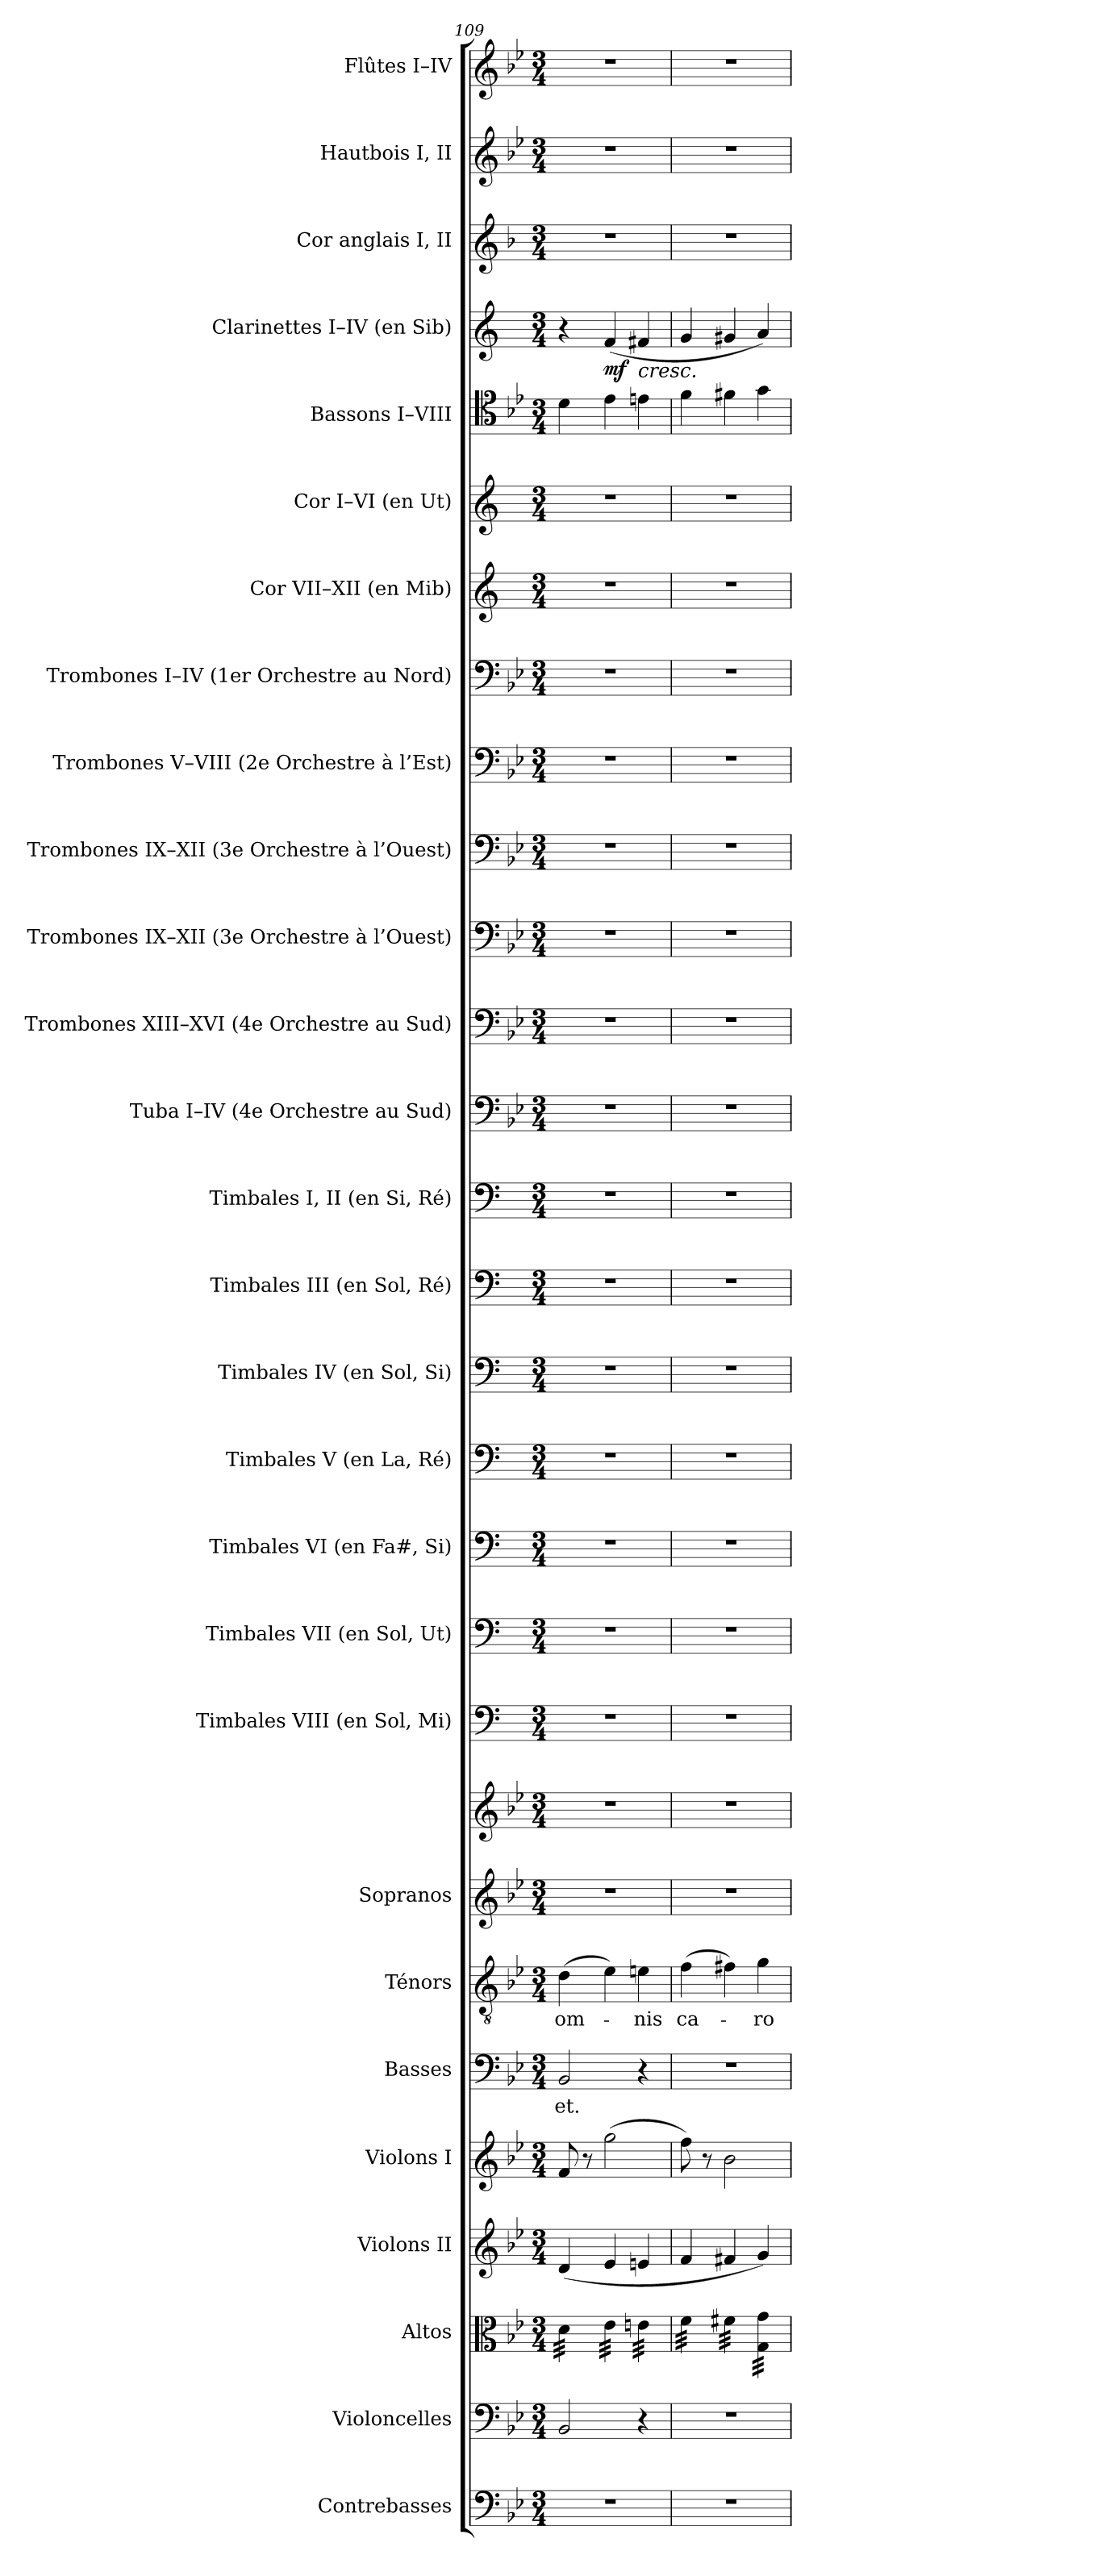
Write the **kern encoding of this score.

**kern	**kern	**kern	**kern	**kern	**kern	**text	**kern	**text	**kern	**kern	**kern	**kern	**kern	**kern	**kern	**kern	**kern	**kern	**kern	**kern	**kern	**kern	**kern	**kern	**kern	**kern	**kern	**dynam	**kern	**kern	**kern
*part28	*part27	*part26	*part25	*part24	*part23	*part23	*part22	*part22	*part21	*part21	*part20	*part19	*part18	*part17	*part16	*part15	*part14	*part13	*part12	*part11	*part10	*part9	*part8	*part7	*part6	*part5	*part4	*part4	*part3	*part2	*part1
*staff29	*staff28	*staff27	*staff26	*staff25	*staff24	*staff24	*staff23	*staff23	*staff22	*staff21	*staff20	*staff19	*staff18	*staff17	*staff16	*staff15	*staff14	*staff13	*staff12	*staff11	*staff10	*staff9	*staff8	*staff7	*staff6	*staff5	*staff4	*staff4	*staff3	*staff2	*staff1
*I"Contrebasses	*I"Violoncelles	*I"Altos	*I"Violons II	*I"Violons I	*I"Basses	*	*I"Ténors	*	*I"Sopranos	*	*I"Timbales VIII (en Sol, Mi)	*I"Timbales VII (en Sol, Ut)	*I"Timbales VI (en Fa#, Si)	*I"Timbales V (en La, Ré)	*I"Timbales IV (en Sol, Si)	*I"Timbales III (en Sol, Ré)	*I"Timbales I, II (en Si, Ré)	*I"Tuba I–IV (4e Orchestre au Sud)	*I"Trombones XIII–XVI (4e Orchestre au Sud)	*I"Trombones IX–XII (3e Orchestre à l’Ouest)	*I"Trombones IX–XII (3e Orchestre à l’Ouest)	*I"Trombones V–VIII (2e Orchestre à l’Est)	*I"Trombones I–IV (1er Orchestre au Nord)	*I"Cor VII–XII (en Mib)	*I"Cor I–VI (en Ut)	*I"Bassons I–VIII	*I"Clarinettes I–IV (en Sib)	*	*I"Cor anglais I, II	*I"Hautbois I, II	*I"Flûtes I–IV
*I'Cb.	*I'Vlles	*I'Altos	*I'Vns II	*I'Vns I	*I'Basses	*	*I'Tén.	*	*I'Sopr.	*	*I'VIII	*I'VII	*I'VI	*I'Timb.  V	*I'IV	*I'III	*I'I, II	*I'Tb.	*I'4e Orchestre	*	*I'Trb.  3e Orchestre	*I'2e Orchestre	*I'1er Orchestre	*I'Cor (Mib)	*I'Cor (Ut)	*I'Bns	*I'Cl. (Sib)	*	*I'C. a.	*I'Hb.	*I'Fl.
*clefF4	*clefF4	*clefC3	*clefG2	*clefG2	*clefF4	*	*clefGv2	*	*clefG2	*clefG2	*clefF4	*clefF4	*clefF4	*clefF4	*clefF4	*clefF4	*clefF4	*clefF4	*clefF4	*clefF4	*clefF4	*clefF4	*clefF4	*clefG2	*clefG2	*clefC4	*clefG2	*	*clefG2	*clefG2	*clefG2
*ITrd7c12	*	*	*	*	*	*	*ITrd7c12	*	*	*	*	*	*	*	*	*	*	*	*	*	*	*	*	*ITrd5c9	*ITrd7c12	*	*ITrd1c2	*	*ITrd4c7	*	*
*k[b-e-]	*k[b-e-]	*k[b-e-]	*k[b-e-]	*k[b-e-]	*k[b-e-]	*	*k[b-e-]	*	*k[b-e-]	*k[b-e-]	*k[]	*k[]	*k[]	*k[]	*k[]	*k[]	*k[]	*k[b-e-]	*k[b-e-]	*k[b-e-]	*k[b-e-]	*k[b-e-]	*k[b-e-]	*k[b-e-a-]	*k[]	*k[b-e-]	*k[b-e-]	*	*k[b-e-]	*k[b-e-]	*k[b-e-]
*B-:	*B-:	*B-:	*B-:	*B-:	*B-:	*	*B-:	*	*B-:	*B-:	*C:	*C:	*C:	*C:	*C:	*C:	*C:	*B-:	*B-:	*B-:	*B-:	*B-:	*B-:	*E-:	*C:	*B-:	*B-:	*	*B-:	*B-:	*B-:
*M3/4	*M3/4	*M3/4	*M3/4	*M3/4	*M3/4	*	*M3/4	*	*M3/4	*M3/4	*M3/4	*M3/4	*M3/4	*M3/4	*M3/4	*M3/4	*M3/4	*M3/4	*M3/4	*M3/4	*M3/4	*M3/4	*M3/4	*M3/4	*M3/4	*M3/4	*M3/4	*	*M3/4	*M3/4	*M3/4
=109	=109	=109	=109	=109	=109	=109	=109	=109	=109	=109	=109	=109	=109	=109	=109	=109	=109	=109	=109	=109	=109	=109	=109	=109	=109	=109	=109	=109	=109	=109	=109
!LO:N:vis=1	!	!	!	!	!	!	!	!	!	!	!	!	!	!	!	!	!	!	!	!	!	!	!	!	!	!	!	!	!	!	!
!	!	!	!	!	!	!LO:LY:b:color=#000000	!	!	!	!	!	!	!	!	!	!	!	!	!	!	!	!	!	!	!	!	!	!	!	!	!
!	!	!	!	!	!	!	!	!LO:LY:b:color=#000000	!LO:N:vis=1	!LO:N:vis=1	!LO:N:vis=1	!LO:N:vis=1	!LO:N:vis=1	!LO:N:vis=1	!LO:N:vis=1	!LO:N:vis=1	!LO:N:vis=1	!LO:N:vis=1	!LO:N:vis=1	!LO:N:vis=1	!LO:N:vis=1	!LO:N:vis=1	!LO:N:vis=1	!LO:N:vis=1	!LO:N:vis=1	!	!	!	!LO:N:vis=1	!LO:N:vis=1	!LO:N:vis=1
*	*	*tremolo	*	*	*	*	*	*	*	*	*	*	*	*	*	*	*	*	*	*	*	*	*	*	*	*	*	*	*	*	*
2.r	2BB-i/	32di\LLL	(4di/	8fi/	2BB-i/	-et.	(4Di\	om-	2.r	2.r	2.r	2.r	2.r	2.r	2.r	2.r	2.r	2.r	2.r	2.r	2.r	2.r	2.r	2.r	2.r	4di\	4r	.	2.r	2.r	2.r
.	.	32di\	.	.	.	.	.	.	.	.	.	.	.	.	.	.	.	.	.	.	.	.	.	.	.	.	.	.	.	.	.
.	.	32di\	.	.	.	.	.	.	.	.	.	.	.	.	.	.	.	.	.	.	.	.	.	.	.	.	.	.	.	.	.
.	.	32di\	.	.	.	.	.	.	.	.	.	.	.	.	.	.	.	.	.	.	.	.	.	.	.	.	.	.	.	.	.
.	.	32di\	.	8r	.	.	.	.	.	.	.	.	.	.	.	.	.	.	.	.	.	.	.	.	.	.	.	.	.	.	.
.	.	32di\	.	.	.	.	.	.	.	.	.	.	.	.	.	.	.	.	.	.	.	.	.	.	.	.	.	.	.	.	.
.	.	32di\	.	.	.	.	.	.	.	.	.	.	.	.	.	.	.	.	.	.	.	.	.	.	.	.	.	.	.	.	.
.	.	32di\JJJ	.	.	.	.	.	.	.	.	.	.	.	.	.	.	.	.	.	.	.	.	.	.	.	.	.	.	.	.	.
.	.	32e-i\LLL	4e-i/	(2ggi\	.	.	4E-i\)	.	.	.	.	.	.	.	.	.	.	.	.	.	.	.	.	.	.	4e-i\	(4e-i/	mf	.	.	.
.	.	32e-i\	.	.	.	.	.	.	.	.	.	.	.	.	.	.	.	.	.	.	.	.	.	.	.	.	.	.	.	.	.
.	.	32e-i\	.	.	.	.	.	.	.	.	.	.	.	.	.	.	.	.	.	.	.	.	.	.	.	.	.	.	.	.	.
.	.	32e-i\	.	.	.	.	.	.	.	.	.	.	.	.	.	.	.	.	.	.	.	.	.	.	.	.	.	.	.	.	.
.	.	32e-i\	.	.	.	.	.	.	.	.	.	.	.	.	.	.	.	.	.	.	.	.	.	.	.	.	.	.	.	.	.
.	.	32e-i\	.	.	.	.	.	.	.	.	.	.	.	.	.	.	.	.	.	.	.	.	.	.	.	.	.	.	.	.	.
.	.	32e-i\	.	.	.	.	.	.	.	.	.	.	.	.	.	.	.	.	.	.	.	.	.	.	.	.	.	.	.	.	.
.	.	32e-i\JJJ	.	.	.	.	.	.	.	.	.	.	.	.	.	.	.	.	.	.	.	.	.	.	.	.	.	.	.	.	.
!	!	!	!	!	!	!	!	!	!	!	!	!	!	!	!	!	!	!	!	!	!	!	!	!	!	!	!LO:TX:b:i:t=cresc.	!	!	!	!
!	!	!	!	!	!	!	!	!LO:LY:b:color=#000000	!	!	!	!	!	!	!	!	!	!	!	!	!	!	!	!	!	!	!	!	!	!	!
.	4r	32eni\LLL	4eni/	.	4r	.	4Eni\	-nis	.	.	.	.	.	.	.	.	.	.	.	.	.	.	.	.	.	4eni\	4eni/	.	.	.	.
.	.	32eni\	.	.	.	.	.	.	.	.	.	.	.	.	.	.	.	.	.	.	.	.	.	.	.	.	.	.	.	.	.
.	.	32eni\	.	.	.	.	.	.	.	.	.	.	.	.	.	.	.	.	.	.	.	.	.	.	.	.	.	.	.	.	.
.	.	32eni\	.	.	.	.	.	.	.	.	.	.	.	.	.	.	.	.	.	.	.	.	.	.	.	.	.	.	.	.	.
.	.	32eni\	.	.	.	.	.	.	.	.	.	.	.	.	.	.	.	.	.	.	.	.	.	.	.	.	.	.	.	.	.
.	.	32eni\	.	.	.	.	.	.	.	.	.	.	.	.	.	.	.	.	.	.	.	.	.	.	.	.	.	.	.	.	.
.	.	32eni\	.	.	.	.	.	.	.	.	.	.	.	.	.	.	.	.	.	.	.	.	.	.	.	.	.	.	.	.	.
.	.	32eni\JJJ	.	.	.	.	.	.	.	.	.	.	.	.	.	.	.	.	.	.	.	.	.	.	.	.	.	.	.	.	.
=110	=110	=110	=110	=110	=110	=110	=110	=110	=110	=110	=110	=110	=110	=110	=110	=110	=110	=110	=110	=110	=110	=110	=110	=110	=110	=110	=110	=110	=110	=110	=110
!LO:N:vis=1	!LO:N:vis=1	!	!	!	!LO:N:vis=1	!	!	!	!	!	!	!	!	!	!	!	!	!	!	!	!	!	!	!	!	!	!	!	!	!	!
!	!	!	!	!	!	!	!	!LO:LY:b:color=#000000	!LO:N:vis=1	!LO:N:vis=1	!LO:N:vis=1	!LO:N:vis=1	!LO:N:vis=1	!LO:N:vis=1	!LO:N:vis=1	!LO:N:vis=1	!LO:N:vis=1	!LO:N:vis=1	!LO:N:vis=1	!LO:N:vis=1	!LO:N:vis=1	!LO:N:vis=1	!LO:N:vis=1	!LO:N:vis=1	!LO:N:vis=1	!	!	!	!LO:N:vis=1	!LO:N:vis=1	!LO:N:vis=1
2.r	2.r	32fi\LLL	4fi/	8ffi\)	2.r	.	(4Fi\	ca-	2.r	2.r	2.r	2.r	2.r	2.r	2.r	2.r	2.r	2.r	2.r	2.r	2.r	2.r	2.r	2.r	2.r	4fi\	4fi/	.	2.r	2.r	2.r
.	.	32fi\	.	.	.	.	.	.	.	.	.	.	.	.	.	.	.	.	.	.	.	.	.	.	.	.	.	.	.	.	.
.	.	32fi\	.	.	.	.	.	.	.	.	.	.	.	.	.	.	.	.	.	.	.	.	.	.	.	.	.	.	.	.	.
.	.	32fi\	.	.	.	.	.	.	.	.	.	.	.	.	.	.	.	.	.	.	.	.	.	.	.	.	.	.	.	.	.
.	.	32fi\	.	8r	.	.	.	.	.	.	.	.	.	.	.	.	.	.	.	.	.	.	.	.	.	.	.	.	.	.	.
.	.	32fi\	.	.	.	.	.	.	.	.	.	.	.	.	.	.	.	.	.	.	.	.	.	.	.	.	.	.	.	.	.
.	.	32fi\	.	.	.	.	.	.	.	.	.	.	.	.	.	.	.	.	.	.	.	.	.	.	.	.	.	.	.	.	.
.	.	32fi\JJJ	.	.	.	.	.	.	.	.	.	.	.	.	.	.	.	.	.	.	.	.	.	.	.	.	.	.	.	.	.
.	.	32f#Xi\LLL	4f#Xi/	2b-i\	.	.	4F#Xi\)	.	.	.	.	.	.	.	.	.	.	.	.	.	.	.	.	.	.	4f#Xi\	4f#Xi/	.	.	.	.
.	.	32f#Xi\	.	.	.	.	.	.	.	.	.	.	.	.	.	.	.	.	.	.	.	.	.	.	.	.	.	.	.	.	.
.	.	32f#Xi\	.	.	.	.	.	.	.	.	.	.	.	.	.	.	.	.	.	.	.	.	.	.	.	.	.	.	.	.	.
.	.	32f#Xi\	.	.	.	.	.	.	.	.	.	.	.	.	.	.	.	.	.	.	.	.	.	.	.	.	.	.	.	.	.
.	.	32f#Xi\	.	.	.	.	.	.	.	.	.	.	.	.	.	.	.	.	.	.	.	.	.	.	.	.	.	.	.	.	.
.	.	32f#Xi\	.	.	.	.	.	.	.	.	.	.	.	.	.	.	.	.	.	.	.	.	.	.	.	.	.	.	.	.	.
.	.	32f#Xi\	.	.	.	.	.	.	.	.	.	.	.	.	.	.	.	.	.	.	.	.	.	.	.	.	.	.	.	.	.
.	.	32f#Xi\JJJ	.	.	.	.	.	.	.	.	.	.	.	.	.	.	.	.	.	.	.	.	.	.	.	.	.	.	.	.	.
!	!	!	!	!	!	!	!	!LO:LY:b:color=#000000	!	!	!	!	!	!	!	!	!	!	!	!	!	!	!	!	!	!	!	!	!	!	!
.	.	32Gi\ 32giLLL	4gi/)	.	.	.	4Gi\	-ro	.	.	.	.	.	.	.	.	.	.	.	.	.	.	.	.	.	4gi\	4gi/)	.	.	.	.
.	.	32Gi\ 32gi	.	.	.	.	.	.	.	.	.	.	.	.	.	.	.	.	.	.	.	.	.	.	.	.	.	.	.	.	.
.	.	32Gi\ 32gi	.	.	.	.	.	.	.	.	.	.	.	.	.	.	.	.	.	.	.	.	.	.	.	.	.	.	.	.	.
.	.	32Gi\ 32gi	.	.	.	.	.	.	.	.	.	.	.	.	.	.	.	.	.	.	.	.	.	.	.	.	.	.	.	.	.
.	.	32Gi\ 32gi	.	.	.	.	.	.	.	.	.	.	.	.	.	.	.	.	.	.	.	.	.	.	.	.	.	.	.	.	.
.	.	32Gi\ 32gi	.	.	.	.	.	.	.	.	.	.	.	.	.	.	.	.	.	.	.	.	.	.	.	.	.	.	.	.	.
.	.	32Gi\ 32gi	.	.	.	.	.	.	.	.	.	.	.	.	.	.	.	.	.	.	.	.	.	.	.	.	.	.	.	.	.
.	.	32Gi\ 32giJJJ	.	.	.	.	.	.	.	.	.	.	.	.	.	.	.	.	.	.	.	.	.	.	.	.	.	.	.	.	.
*	*	*Xtremolo	*	*	*	*	*	*	*	*	*	*	*	*	*	*	*	*	*	*	*	*	*	*	*	*	*	*	*	*	*
=	=	=	=	=	=	=	=	=	=	=	=	=	=	=	=	=	=	=	=	=	=	=	=	=	=	=	=	=	=	=	=
*-	*-	*-	*-	*-	*-	*-	*-	*-	*-	*-	*-	*-	*-	*-	*-	*-	*-	*-	*-	*-	*-	*-	*-	*-	*-	*-	*-	*-	*-	*-	*-
